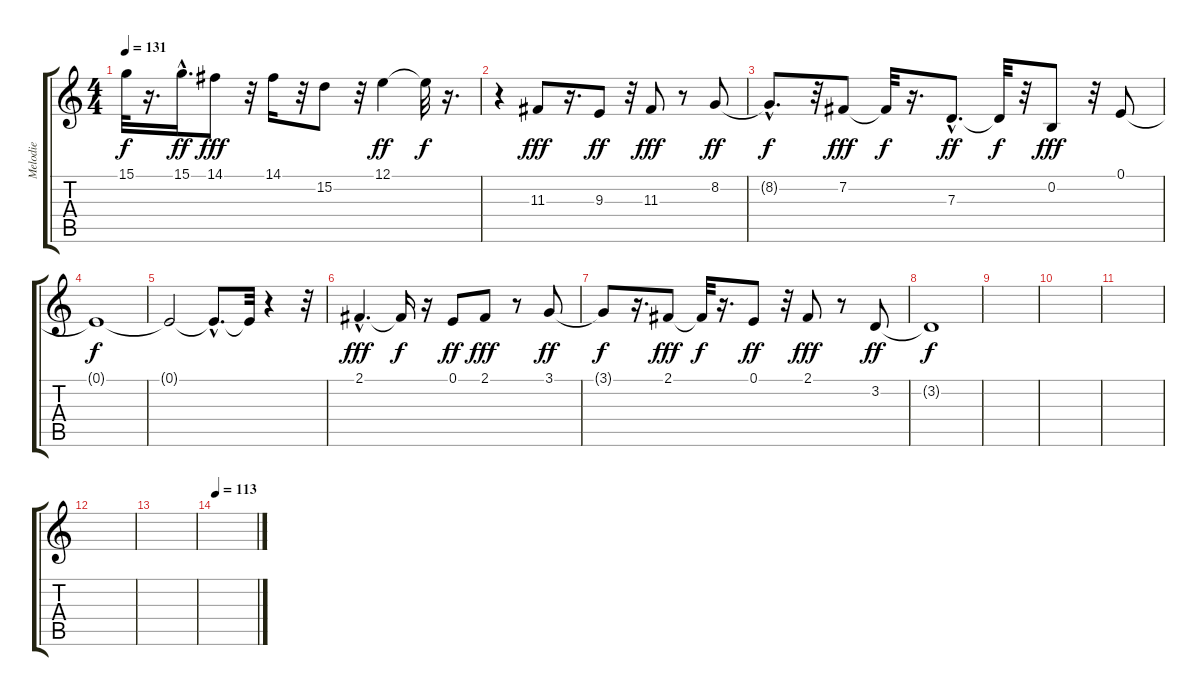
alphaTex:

\track ("Melodie " "Melodie ") {instrument harmonica}
\staff {score tabs}
\tuning (E4 B3 G3 D3 A2 E2) {hide}
\ts (4 4)
\tempo 131
\clef g2
\ks c
15.1{t}.32{dy f} r.16{d} 15.1{hac}.16{d dy ff} 14.1.8{dy fff} r.32 14.1.16 r.32 15.2.8 r.32 12.1.4{dy ff} 12.1{t}.32{dy f} r.16{d} |
r.4 11.3.8{dy fff} r.16{d} 9.3.8{dy ff} r.32 11.3.8{dy fff} r.8 8.2.8{dy ff} |
8.2{hac t}.8{d dy f} r.32 7.2.8{dy fff} 7.2{t}.32{dy f} r.16{d} 7.3{hac}.8{d dy ff} 7.3{t}.32{dy f} r.32 0.2.8{dy fff} r.32 0.1.8 |
0.1{t}.1{dy f} |
0.1{t}.2 0.1{hac t}.8{d} 0.1{t}.32 r.4 r.32 |
2.1{hac}.4{d dy fff} 2.1{t}.16{dy f} r.16 0.1.8{dy ff} 2.1.8{dy fff} r.8 3.1.8{dy ff} |
3.1{t}.8{dy f} r.16{d} 2.1.8{dy fff} 2.1{t}.32{dy f} r.16{d} 0.1.8{dy ff} r.32 2.1.8{dy fff} r.8 3.2.8{dy ff} |
3.2{t}.1{dy f} |
|
|
|
|
|
\tempo 113
